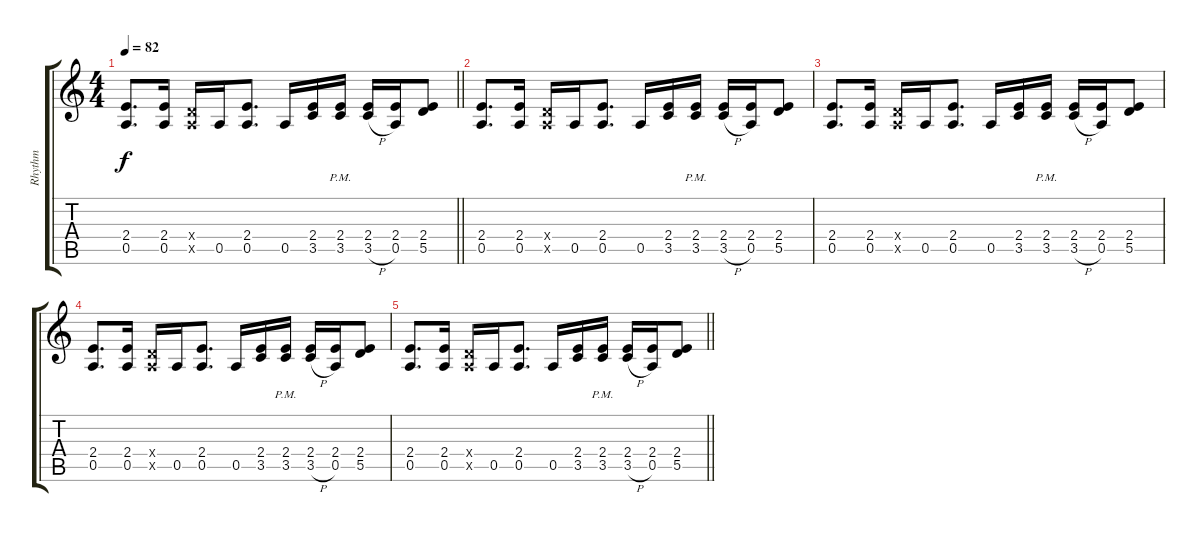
\track ("Rhythm" "Rhythm") {instrument distortionguitar}
\staff {score tabs}
\tuning (E4 B3 G3 D3 A2 E2) {hide}
\ts (4 4)
\tempo 82
\clef g2
\barLineRight lightlight
\ks c
(2.4 0.5).8{d dy f} (2.4 0.5).16 (0.4{x} 0.5{x}).16 0.5.16 (2.4 0.5).8{d} 0.5.16 (2.4 3.5).16 (2.4{pm} 3.5{pm}).16 (2.4 3.5{h}).16 (2.4 0.5).16 (2.4 5.5).8 |
(2.4 0.5).8{d} (2.4 0.5).16 (0.4{x} 0.5{x}).16 0.5.16 (2.4 0.5).8{d} 0.5.16 (2.4 3.5).16 (2.4{pm} 3.5{pm}).16 (2.4 3.5{h}).16 (2.4 0.5).16 (2.4 5.5).8 |
(2.4 0.5).8{d} (2.4 0.5).16 (0.4{x} 0.5{x}).16 0.5.16 (2.4 0.5).8{d} 0.5.16 (2.4 3.5).16 (2.4{pm} 3.5{pm}).16 (2.4 3.5{h}).16 (2.4 0.5).16 (2.4 5.5).8 |
(2.4 0.5).8{d} (2.4 0.5).16 (0.4{x} 0.5{x}).16 0.5.16 (2.4 0.5).8{d} 0.5.16 (2.4 3.5).16 (2.4{pm} 3.5{pm}).16 (2.4 3.5{h}).16 (2.4 0.5).16 (2.4 5.5).8 |
\barLineRight lightlight
(2.4 0.5).8{d} (2.4 0.5).16 (0.4{x} 0.5{x}).16 0.5.16 (2.4 0.5).8{d} 0.5.16 (2.4 3.5).16 (2.4{pm} 3.5{pm}).16 (2.4 3.5{h}).16 (2.4 0.5).16 (2.4 5.5).8
